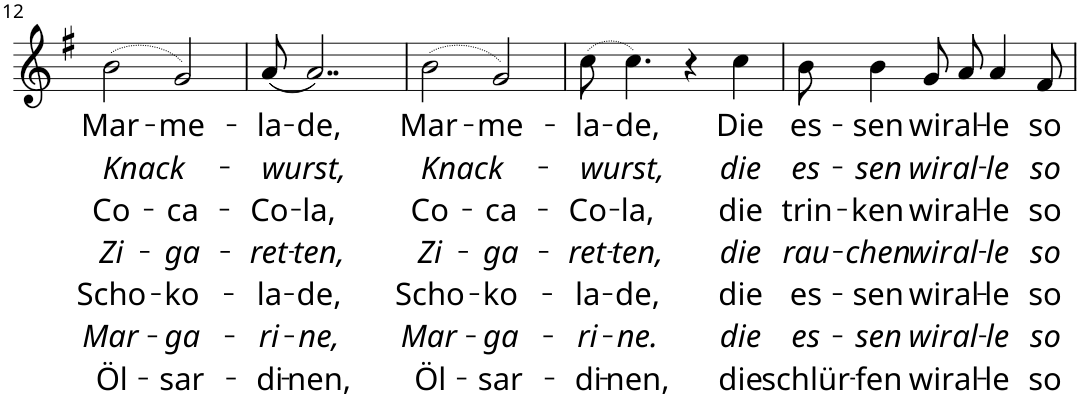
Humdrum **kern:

**kern	**text	**text	**text	**text	**text	**text	**text
*part1	*part1	*part1	*part1	*part1	*part1	*part1	*part1
*staff1	*staff1	*staff1	*staff1	*staff1	*staff1	*staff1	*staff1
*I"Piano, \new:Lied	*	*	*	*	*	*	*
*I'Pno.	*	*	*	*	*	*	*
!!LO:PB:g=z
*clefG2	*	*	*	*	*	*	*
*k[f#]	*	*	*	*	*	*	*
*M4/4	*	*	*	*	*	*	*
=12	=12	=12	=12	=12	=12	=12	=12
!	!LO:LY:b	!LO:LY:b	!LO:LY:b	!LO:LY:b	!LO:LY:b	!LO:LY:b	!LO:LY:b
(2b\	Mar-	Knack-	Co-	Zi-	Scho-	Mar-	Öl-
!	!LO:LY:b	!	!LO:LY:b	!LO:LY:b	!LO:LY:b	!LO:LY:b	!LO:LY:b
2g/)	-me-	.	-ca-	-ga-	-ko-	-ga-	-sar-
=13	=13	=13	=13	=13	=13	=13	=13
!	!LO:LY:b	!LO:LY:b	!LO:LY:b	!LO:LY:b	!LO:LY:b	!LO:LY:b	!LO:LY:b
(8a/	-la-	-wurst,	-Co-	-ret-	-la-	-ri-	-di-
!	!LO:LY:b	!	!LO:LY:b	!LO:LY:b	!LO:LY:b	!LO:LY:b	!LO:LY:b
2..a/)	-de,	.	-la,	-ten,	-de,	-ne,	-nen,
=14	=14	=14	=14	=14	=14	=14	=14
!	!LO:LY:b	!LO:LY:b	!LO:LY:b	!LO:LY:b	!LO:LY:b	!LO:LY:b	!LO:LY:b
(2b\	Mar-	Knack-	Co-	Zi-	Scho-	Mar-	Öl-
!	!LO:LY:b	!	!LO:LY:b	!LO:LY:b	!LO:LY:b	!LO:LY:b	!LO:LY:b
2g/)	-me-	.	-ca-	-ga-	-ko-	-ga-	-sar-
=15	=15	=15	=15	=15	=15	=15	=15
!	!LO:LY:b	!LO:LY:b	!LO:LY:b	!LO:LY:b	!LO:LY:b	!LO:LY:b	!LO:LY:b
(8cc\	-la-	-wurst,	-Co-	-ret-	-la-	-ri-	-di-
!	!LO:LY:b	!	!LO:LY:b	!LO:LY:b	!LO:LY:b	!LO:LY:b	!LO:LY:b
4.cc\)	-de,	.	-la,	-ten,	-de,	-ne.	-nen,
4r	.	.	.	.	.	.	.
!	!LO:LY:b	!LO:LY:b	!LO:LY:b	!LO:LY:b	!LO:LY:b	!LO:LY:b	!LO:LY:b
4cc\	Die	die	die	die	die	die	die
=16	=16	=16	=16	=16	=16	=16	=16
!	!LO:LY:b	!LO:LY:b	!LO:LY:b	!LO:LY:b	!LO:LY:b	!LO:LY:b	!LO:LY:b
8b\	es-	es-	trin-	rau-	es-	es-	schlür-
!	!LO:LY:b	!LO:LY:b	!LO:LY:b	!LO:LY:b	!LO:LY:b	!LO:LY:b	!LO:LY:b
4b\	-sen	-sen	-ken	-chen	-sen	-sen	-fen
!	!LO:LY:b	!LO:LY:b	!LO:LY:b	!LO:LY:b	!LO:LY:b	!LO:LY:b	!LO:LY:b
8g/	wir	wir	wir	wir	wir	wir	wir
!	!LO:LY:b	!LO:LY:b	!LO:LY:b	!LO:LY:b	!LO:LY:b	!LO:LY:b	!LO:LY:b
8a/	al-	al-	al-	al-	al-	al-	al-
!	!LO:LY:b	!LO:LY:b	!LO:LY:b	!LO:LY:b	!LO:LY:b	!LO:LY:b	!LO:LY:b
4a/	-le	-le	-le	-le	-le	-le	-le
!	!LO:LY:b	!LO:LY:b	!LO:LY:b	!LO:LY:b	!LO:LY:b	!LO:LY:b	!LO:LY:b
8f#/	so	so	so	so	so	so	so
=	=	=	=	=	=	=	=
*-	*-	*-	*-	*-	*-	*-	*-
